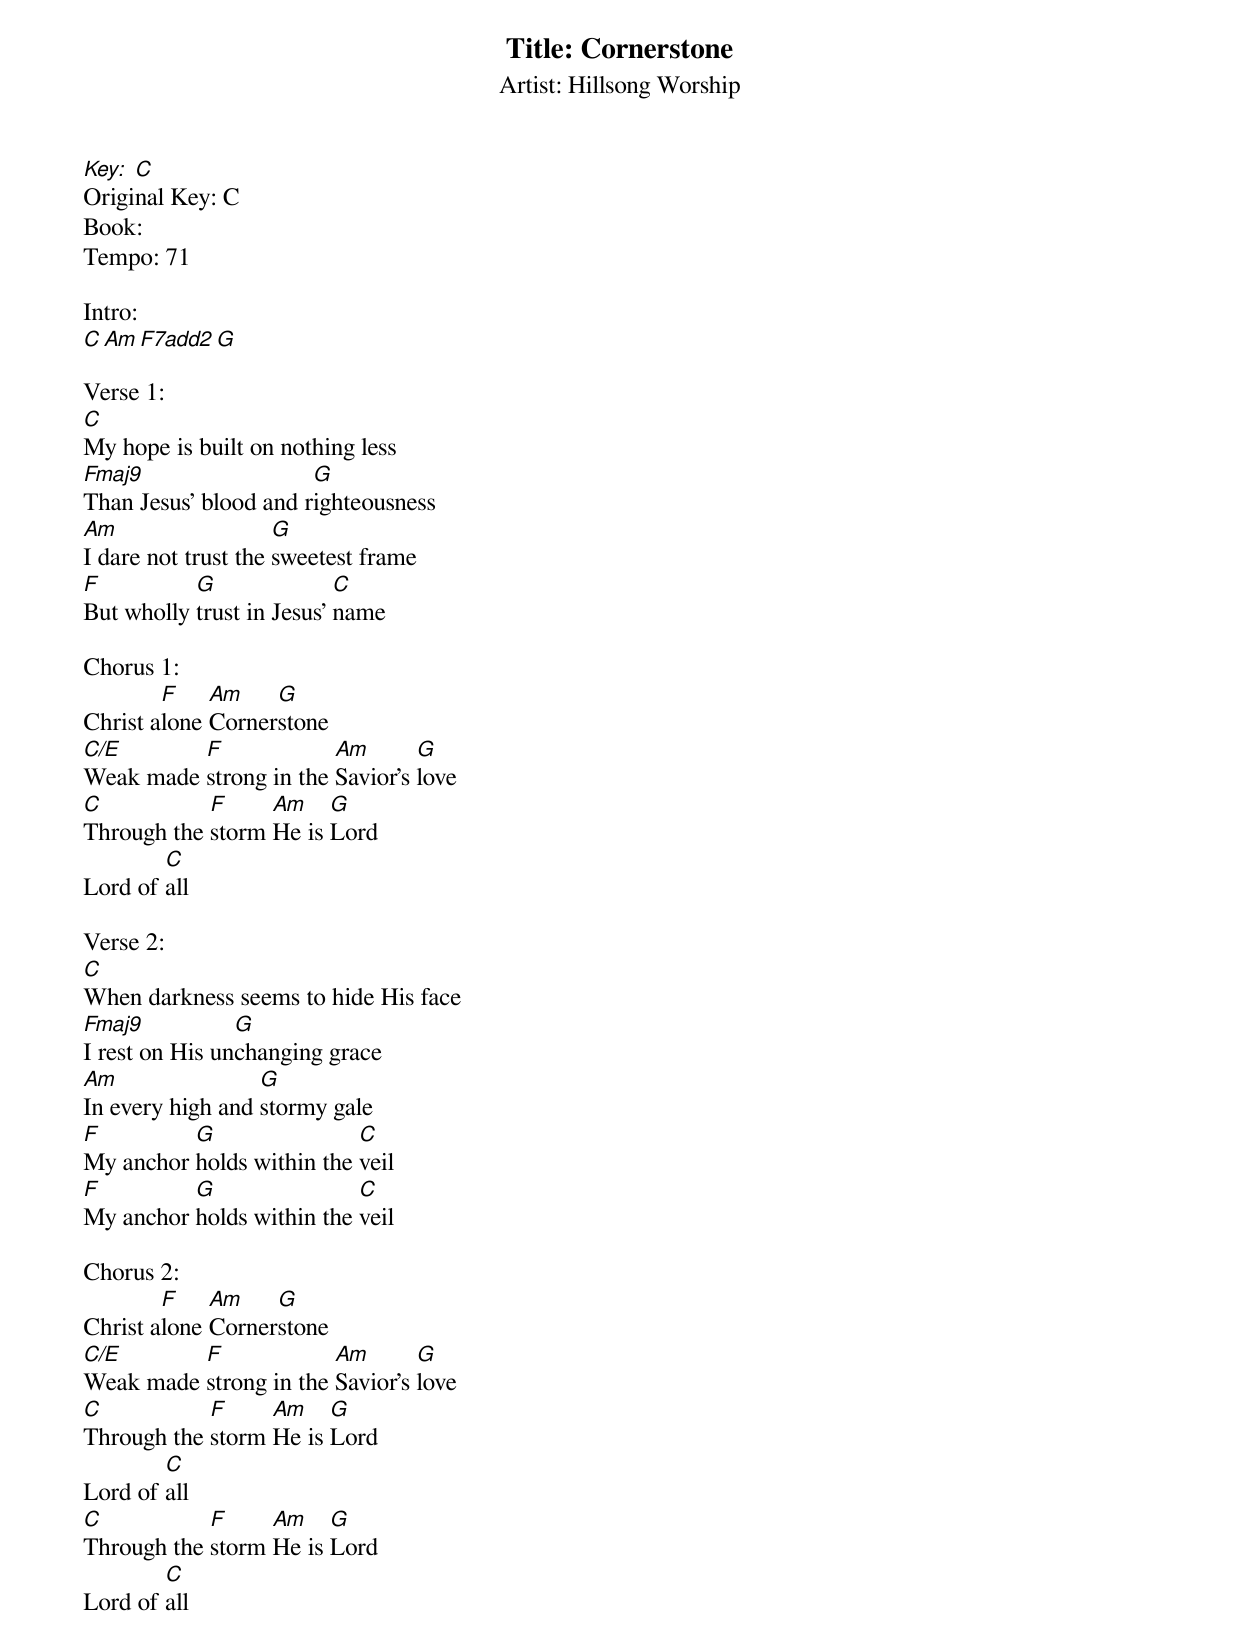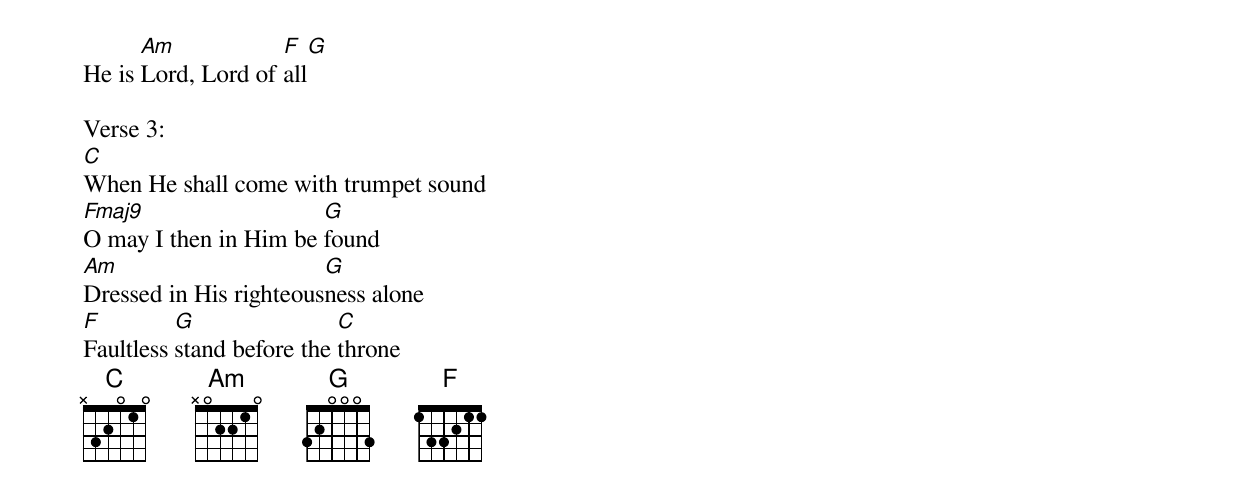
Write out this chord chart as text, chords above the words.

Title: Cornerstone
Artist: Hillsong Worship
Key: C
Original Key: C
Book:
Tempo: 71

Intro:
C Am F7add2 G

Verse 1:
C
My hope is built on nothing less
Fmaj9                  G
Than Jesus’ blood and righteousness
Am                   G
I dare not trust the sweetest frame
F          G               C
But wholly trust in Jesus’ name

Chorus 1:
        F    Am    G
Christ alone Cornerstone
C/E       F             Am       G
Weak made strong in the Savior’s love
C           F     Am    G
Through the storm He is Lord
        C
Lord of all

Verse 2:
C
When darkness seems to hide His face
Fmaj9           G
I rest on His unchanging grace
Am                G
In every high and stormy gale
F         G                C
My anchor holds within the veil
F         G                C
My anchor holds within the veil

Chorus 2:
        F    Am    G
Christ alone Cornerstone
C/E       F             Am       G
Weak made strong in the Savior’s love
C           F     Am    G
Through the storm He is Lord
        C
Lord of all
C           F     Am    G
Through the storm He is Lord
        C
Lord of all
      Am            F     G
He is Lord, Lord of all

Verse 3:
C
When He shall come with trumpet sound
Fmaj9                  G
O may I then in Him be found
Am                      G
Dressed in His righteousness alone
F         G                C
Faultless stand before the throne
